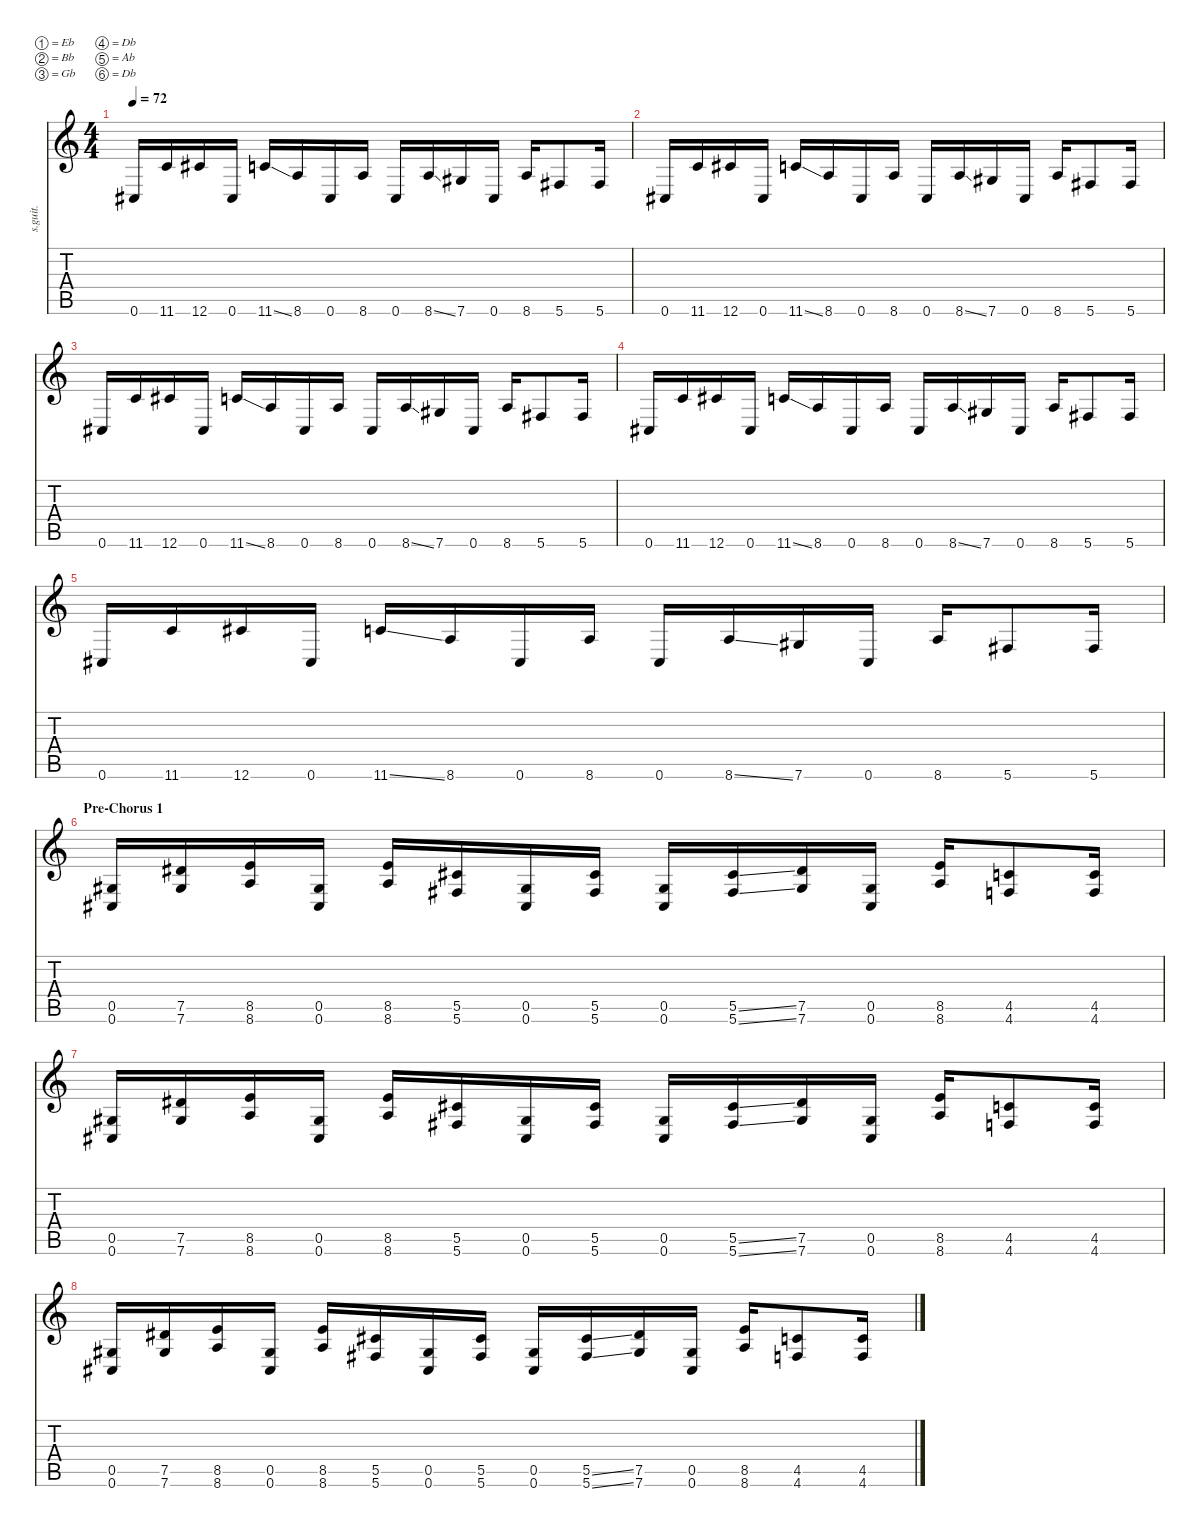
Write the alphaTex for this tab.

\defaultSystemsLayout 4
\hideDynamics
\bracketExtendMode nobrackets
\track ("Stephen Carpenter 1" "s.guit.") {instrument distortionguitar}
\staff {score tabs}
\tuning (Eb4 Bb3 Gb3 Db3 Ab2 Db2)
\ts (4 4)
\tempo 72
\clef g2
\ks c
0.6{acc #}.16{lyrics (0 "") lyrics (1 "") lyrics (2 "") lyrics (3 "") lyrics (4 "") dy fff} 11.6.16{lyrics (0 "") lyrics (1 "") lyrics (2 "") lyrics (3 "") lyrics (4 "")} 12.6{acc #}.16{lyrics (0 "") lyrics (1 "") lyrics (2 "") lyrics (3 "") lyrics (4 "")} 0.6{acc #}.16{lyrics (0 "") lyrics (1 "") lyrics (2 "") lyrics (3 "") lyrics (4 "")} 11.6{ss}.16{lyrics (0 "") lyrics (1 "") lyrics (2 "") lyrics (3 "") lyrics (4 "")} 8.6.16{lyrics (0 "") lyrics (1 "") lyrics (2 "") lyrics (3 "") lyrics (4 "")} 0.6{acc #}.16{lyrics (0 "") lyrics (1 "") lyrics (2 "") lyrics (3 "") lyrics (4 "")} 8.6.16{lyrics (0 "") lyrics (1 "") lyrics (2 "") lyrics (3 "") lyrics (4 "")} 0.6{acc #}.16{lyrics (0 "") lyrics (1 "") lyrics (2 "") lyrics (3 "") lyrics (4 "")} 8.6{ss}.16{lyrics (0 "") lyrics (1 "") lyrics (2 "") lyrics (3 "") lyrics (4 "")} 7.6{acc #}.16{lyrics (0 "") lyrics (1 "") lyrics (2 "") lyrics (3 "") lyrics (4 "")} 0.6{acc #}.16{lyrics (0 "") lyrics (1 "") lyrics (2 "") lyrics (3 "") lyrics (4 "")} 8.6.16{lyrics (0 "") lyrics (1 "") lyrics (2 "") lyrics (3 "") lyrics (4 "")} 5.6{acc #}.8{lyrics (0 "") lyrics (1 "") lyrics (2 "") lyrics (3 "") lyrics (4 "")} 5.6{acc #}.16{lyrics (0 "") lyrics (1 "") lyrics (2 "") lyrics (3 "") lyrics (4 "")} |
0.6{acc #}.16{lyrics (0 "") lyrics (1 "") lyrics (2 "") lyrics (3 "") lyrics (4 "")} 11.6.16{lyrics (0 "") lyrics (1 "") lyrics (2 "") lyrics (3 "") lyrics (4 "")} 12.6{acc #}.16{lyrics (0 "") lyrics (1 "") lyrics (2 "") lyrics (3 "") lyrics (4 "")} 0.6{acc #}.16{lyrics (0 "") lyrics (1 "") lyrics (2 "") lyrics (3 "") lyrics (4 "")} 11.6{ss}.16{lyrics (0 "") lyrics (1 "") lyrics (2 "") lyrics (3 "") lyrics (4 "")} 8.6.16{lyrics (0 "") lyrics (1 "") lyrics (2 "") lyrics (3 "") lyrics (4 "")} 0.6{acc #}.16{lyrics (0 "") lyrics (1 "") lyrics (2 "") lyrics (3 "") lyrics (4 "")} 8.6.16{lyrics (0 "") lyrics (1 "") lyrics (2 "") lyrics (3 "") lyrics (4 "")} 0.6{acc #}.16{lyrics (0 "") lyrics (1 "") lyrics (2 "") lyrics (3 "") lyrics (4 "")} 8.6{ss}.16{lyrics (0 "") lyrics (1 "") lyrics (2 "") lyrics (3 "") lyrics (4 "")} 7.6{acc #}.16{lyrics (0 "") lyrics (1 "") lyrics (2 "") lyrics (3 "") lyrics (4 "")} 0.6{acc #}.16{lyrics (0 "") lyrics (1 "") lyrics (2 "") lyrics (3 "") lyrics (4 "")} 8.6.16{lyrics (0 "") lyrics (1 "") lyrics (2 "") lyrics (3 "") lyrics (4 "")} 5.6{acc #}.8{lyrics (0 "") lyrics (1 "") lyrics (2 "") lyrics (3 "") lyrics (4 "")} 5.6{acc #}.16{lyrics (0 "") lyrics (1 "") lyrics (2 "") lyrics (3 "") lyrics (4 "")} |
0.6{acc #}.16{lyrics (0 "") lyrics (1 "") lyrics (2 "") lyrics (3 "") lyrics (4 "")} 11.6.16{lyrics (0 "") lyrics (1 "") lyrics (2 "") lyrics (3 "") lyrics (4 "")} 12.6{acc #}.16{lyrics (0 "") lyrics (1 "") lyrics (2 "") lyrics (3 "") lyrics (4 "")} 0.6{acc #}.16{lyrics (0 "") lyrics (1 "") lyrics (2 "") lyrics (3 "") lyrics (4 "")} 11.6{ss}.16{lyrics (0 "") lyrics (1 "") lyrics (2 "") lyrics (3 "") lyrics (4 "")} 8.6.16{lyrics (0 "") lyrics (1 "") lyrics (2 "") lyrics (3 "") lyrics (4 "")} 0.6{acc #}.16{lyrics (0 "") lyrics (1 "") lyrics (2 "") lyrics (3 "") lyrics (4 "")} 8.6.16{lyrics (0 "") lyrics (1 "") lyrics (2 "") lyrics (3 "") lyrics (4 "")} 0.6{acc #}.16{lyrics (0 "") lyrics (1 "") lyrics (2 "") lyrics (3 "") lyrics (4 "")} 8.6{ss}.16{lyrics (0 "") lyrics (1 "") lyrics (2 "") lyrics (3 "") lyrics (4 "")} 7.6{acc #}.16{lyrics (0 "") lyrics (1 "") lyrics (2 "") lyrics (3 "") lyrics (4 "")} 0.6{acc #}.16{lyrics (0 "") lyrics (1 "") lyrics (2 "") lyrics (3 "") lyrics (4 "")} 8.6.16{lyrics (0 "") lyrics (1 "") lyrics (2 "") lyrics (3 "") lyrics (4 "")} 5.6{acc #}.8{lyrics (0 "") lyrics (1 "") lyrics (2 "") lyrics (3 "") lyrics (4 "")} 5.6{acc #}.16{lyrics (0 "") lyrics (1 "") lyrics (2 "") lyrics (3 "") lyrics (4 "")} |
0.6{acc #}.16{lyrics (0 "") lyrics (1 "") lyrics (2 "") lyrics (3 "") lyrics (4 "")} 11.6.16{lyrics (0 "") lyrics (1 "") lyrics (2 "") lyrics (3 "") lyrics (4 "")} 12.6{acc #}.16{lyrics (0 "") lyrics (1 "") lyrics (2 "") lyrics (3 "") lyrics (4 "")} 0.6{acc #}.16{lyrics (0 "") lyrics (1 "") lyrics (2 "") lyrics (3 "") lyrics (4 "")} 11.6{ss}.16{lyrics (0 "") lyrics (1 "") lyrics (2 "") lyrics (3 "") lyrics (4 "")} 8.6.16{lyrics (0 "") lyrics (1 "") lyrics (2 "") lyrics (3 "") lyrics (4 "")} 0.6{acc #}.16{lyrics (0 "") lyrics (1 "") lyrics (2 "") lyrics (3 "") lyrics (4 "")} 8.6.16{lyrics (0 "") lyrics (1 "") lyrics (2 "") lyrics (3 "") lyrics (4 "")} 0.6{acc #}.16{lyrics (0 "") lyrics (1 "") lyrics (2 "") lyrics (3 "") lyrics (4 "")} 8.6{ss}.16{lyrics (0 "") lyrics (1 "") lyrics (2 "") lyrics (3 "") lyrics (4 "")} 7.6{acc #}.16{lyrics (0 "") lyrics (1 "") lyrics (2 "") lyrics (3 "") lyrics (4 "")} 0.6{acc #}.16{lyrics (0 "") lyrics (1 "") lyrics (2 "") lyrics (3 "") lyrics (4 "")} 8.6.16{lyrics (0 "") lyrics (1 "") lyrics (2 "") lyrics (3 "") lyrics (4 "")} 5.6{acc #}.8{lyrics (0 "") lyrics (1 "") lyrics (2 "") lyrics (3 "") lyrics (4 "")} 5.6{acc #}.16{lyrics (0 "") lyrics (1 "") lyrics (2 "") lyrics (3 "") lyrics (4 "")} |
0.6{acc #}.16{lyrics (0 "") lyrics (1 "") lyrics (2 "") lyrics (3 "") lyrics (4 "")} 11.6.16{lyrics (0 "") lyrics (1 "") lyrics (2 "") lyrics (3 "") lyrics (4 "")} 12.6{acc #}.16{lyrics (0 "") lyrics (1 "") lyrics (2 "") lyrics (3 "") lyrics (4 "")} 0.6{acc #}.16{lyrics (0 "") lyrics (1 "") lyrics (2 "") lyrics (3 "") lyrics (4 "")} 11.6{ss}.16{lyrics (0 "") lyrics (1 "") lyrics (2 "") lyrics (3 "") lyrics (4 "")} 8.6.16{lyrics (0 "") lyrics (1 "") lyrics (2 "") lyrics (3 "") lyrics (4 "")} 0.6{acc #}.16{lyrics (0 "") lyrics (1 "") lyrics (2 "") lyrics (3 "") lyrics (4 "")} 8.6.16{lyrics (0 "") lyrics (1 "") lyrics (2 "") lyrics (3 "") lyrics (4 "")} 0.6{acc #}.16{lyrics (0 "") lyrics (1 "") lyrics (2 "") lyrics (3 "") lyrics (4 "")} 8.6{ss}.16{lyrics (0 "") lyrics (1 "") lyrics (2 "") lyrics (3 "") lyrics (4 "")} 7.6{acc #}.16{lyrics (0 "") lyrics (1 "") lyrics (2 "") lyrics (3 "") lyrics (4 "")} 0.6{acc #}.16{lyrics (0 "") lyrics (1 "") lyrics (2 "") lyrics (3 "") lyrics (4 "")} 8.6.16{lyrics (0 "") lyrics (1 "") lyrics (2 "") lyrics (3 "") lyrics (4 "")} 5.6{acc #}.8{lyrics (0 "") lyrics (1 "") lyrics (2 "") lyrics (3 "") lyrics (4 "")} 5.6{acc #}.16{lyrics (0 "") lyrics (1 "") lyrics (2 "") lyrics (3 "") lyrics (4 "")} |
\section ("" "Pre-Chorus 1")
(0.5{acc #} 0.6{acc #}).16{lyrics (0 "") lyrics (1 "") lyrics (2 "") lyrics (3 "") lyrics (4 "")} (7.5{acc #} 7.6{acc #}).16{lyrics (0 "") lyrics (1 "") lyrics (2 "") lyrics (3 "") lyrics (4 "")} (8.5 8.6).16{lyrics (0 "") lyrics (1 "") lyrics (2 "") lyrics (3 "") lyrics (4 "")} (0.5{acc #} 0.6{acc #}).16{lyrics (0 "") lyrics (1 "") lyrics (2 "") lyrics (3 "") lyrics (4 "")} (8.5 8.6).16{lyrics (0 "") lyrics (1 "") lyrics (2 "") lyrics (3 "") lyrics (4 "")} (5.5{acc #} 5.6{acc #}).16{lyrics (0 "") lyrics (1 "") lyrics (2 "") lyrics (3 "") lyrics (4 "")} (0.5{acc #} 0.6{acc #}).16{lyrics (0 "") lyrics (1 "") lyrics (2 "") lyrics (3 "") lyrics (4 "")} (5.5{acc #} 5.6{acc #}).16{lyrics (0 "") lyrics (1 "") lyrics (2 "") lyrics (3 "") lyrics (4 "")} (0.5{acc #} 0.6{acc #}).16{lyrics (0 "") lyrics (1 "") lyrics (2 "") lyrics (3 "") lyrics (4 "")} (5.5{ss acc #} 5.6{ss acc #}).16{lyrics (0 "") lyrics (1 "") lyrics (2 "") lyrics (3 "") lyrics (4 "")} (7.5{acc #} 7.6{acc #}).16{lyrics (0 "") lyrics (1 "") lyrics (2 "") lyrics (3 "") lyrics (4 "")} (0.5{acc #} 0.6{acc #}).16{lyrics (0 "") lyrics (1 "") lyrics (2 "") lyrics (3 "") lyrics (4 "")} (8.5 8.6).16{lyrics (0 "") lyrics (1 "") lyrics (2 "") lyrics (3 "") lyrics (4 "")} (4.5 4.6).8{lyrics (0 "") lyrics (1 "") lyrics (2 "") lyrics (3 "") lyrics (4 "")} (4.5 4.6).16{lyrics (0 "") lyrics (1 "") lyrics (2 "") lyrics (3 "") lyrics (4 "")} |
(0.5{acc #} 0.6{acc #}).16{lyrics (0 "") lyrics (1 "") lyrics (2 "") lyrics (3 "") lyrics (4 "")} (7.5{acc #} 7.6{acc #}).16{lyrics (0 "") lyrics (1 "") lyrics (2 "") lyrics (3 "") lyrics (4 "")} (8.5 8.6).16{lyrics (0 "") lyrics (1 "") lyrics (2 "") lyrics (3 "") lyrics (4 "")} (0.5{acc #} 0.6{acc #}).16{lyrics (0 "") lyrics (1 "") lyrics (2 "") lyrics (3 "") lyrics (4 "")} (8.5 8.6).16{lyrics (0 "") lyrics (1 "") lyrics (2 "") lyrics (3 "") lyrics (4 "")} (5.5{acc #} 5.6{acc #}).16{lyrics (0 "") lyrics (1 "") lyrics (2 "") lyrics (3 "") lyrics (4 "")} (0.5{acc #} 0.6{acc #}).16{lyrics (0 "") lyrics (1 "") lyrics (2 "") lyrics (3 "") lyrics (4 "")} (5.5{acc #} 5.6{acc #}).16{lyrics (0 "") lyrics (1 "") lyrics (2 "") lyrics (3 "") lyrics (4 "")} (0.5{acc #} 0.6{acc #}).16{lyrics (0 "") lyrics (1 "") lyrics (2 "") lyrics (3 "") lyrics (4 "")} (5.5{ss acc #} 5.6{ss acc #}).16{lyrics (0 "") lyrics (1 "") lyrics (2 "") lyrics (3 "") lyrics (4 "")} (7.5{acc #} 7.6{acc #}).16{lyrics (0 "") lyrics (1 "") lyrics (2 "") lyrics (3 "") lyrics (4 "")} (0.5{acc #} 0.6{acc #}).16{lyrics (0 "") lyrics (1 "") lyrics (2 "") lyrics (3 "") lyrics (4 "")} (8.5 8.6).16{lyrics (0 "") lyrics (1 "") lyrics (2 "") lyrics (3 "") lyrics (4 "")} (4.5 4.6).8{lyrics (0 "") lyrics (1 "") lyrics (2 "") lyrics (3 "") lyrics (4 "")} (4.5 4.6).16{lyrics (0 "") lyrics (1 "") lyrics (2 "") lyrics (3 "") lyrics (4 "")} |
(0.5{acc #} 0.6{acc #}).16{lyrics (0 "") lyrics (1 "") lyrics (2 "") lyrics (3 "") lyrics (4 "")} (7.5{acc #} 7.6{acc #}).16{lyrics (0 "") lyrics (1 "") lyrics (2 "") lyrics (3 "") lyrics (4 "")} (8.5 8.6).16{lyrics (0 "") lyrics (1 "") lyrics (2 "") lyrics (3 "") lyrics (4 "")} (0.5{acc #} 0.6{acc #}).16{lyrics (0 "") lyrics (1 "") lyrics (2 "") lyrics (3 "") lyrics (4 "")} (8.5 8.6).16{lyrics (0 "") lyrics (1 "") lyrics (2 "") lyrics (3 "") lyrics (4 "")} (5.5{acc #} 5.6{acc #}).16{lyrics (0 "") lyrics (1 "") lyrics (2 "") lyrics (3 "") lyrics (4 "")} (0.5{acc #} 0.6{acc #}).16{lyrics (0 "") lyrics (1 "") lyrics (2 "") lyrics (3 "") lyrics (4 "")} (5.5{acc #} 5.6{acc #}).16{lyrics (0 "") lyrics (1 "") lyrics (2 "") lyrics (3 "") lyrics (4 "")} (0.5{acc #} 0.6{acc #}).16{lyrics (0 "") lyrics (1 "") lyrics (2 "") lyrics (3 "") lyrics (4 "")} (5.5{ss acc #} 5.6{ss acc #}).16{lyrics (0 "") lyrics (1 "") lyrics (2 "") lyrics (3 "") lyrics (4 "")} (7.5{acc #} 7.6{acc #}).16{lyrics (0 "") lyrics (1 "") lyrics (2 "") lyrics (3 "") lyrics (4 "")} (0.5{acc #} 0.6{acc #}).16{lyrics (0 "") lyrics (1 "") lyrics (2 "") lyrics (3 "") lyrics (4 "")} (8.5 8.6).16{lyrics (0 "") lyrics (1 "") lyrics (2 "") lyrics (3 "") lyrics (4 "")} (4.5 4.6).8{lyrics (0 "") lyrics (1 "") lyrics (2 "") lyrics (3 "") lyrics (4 "")} (4.5 4.6).16{lyrics (0 "") lyrics (1 "") lyrics (2 "") lyrics (3 "") lyrics (4 "")}
